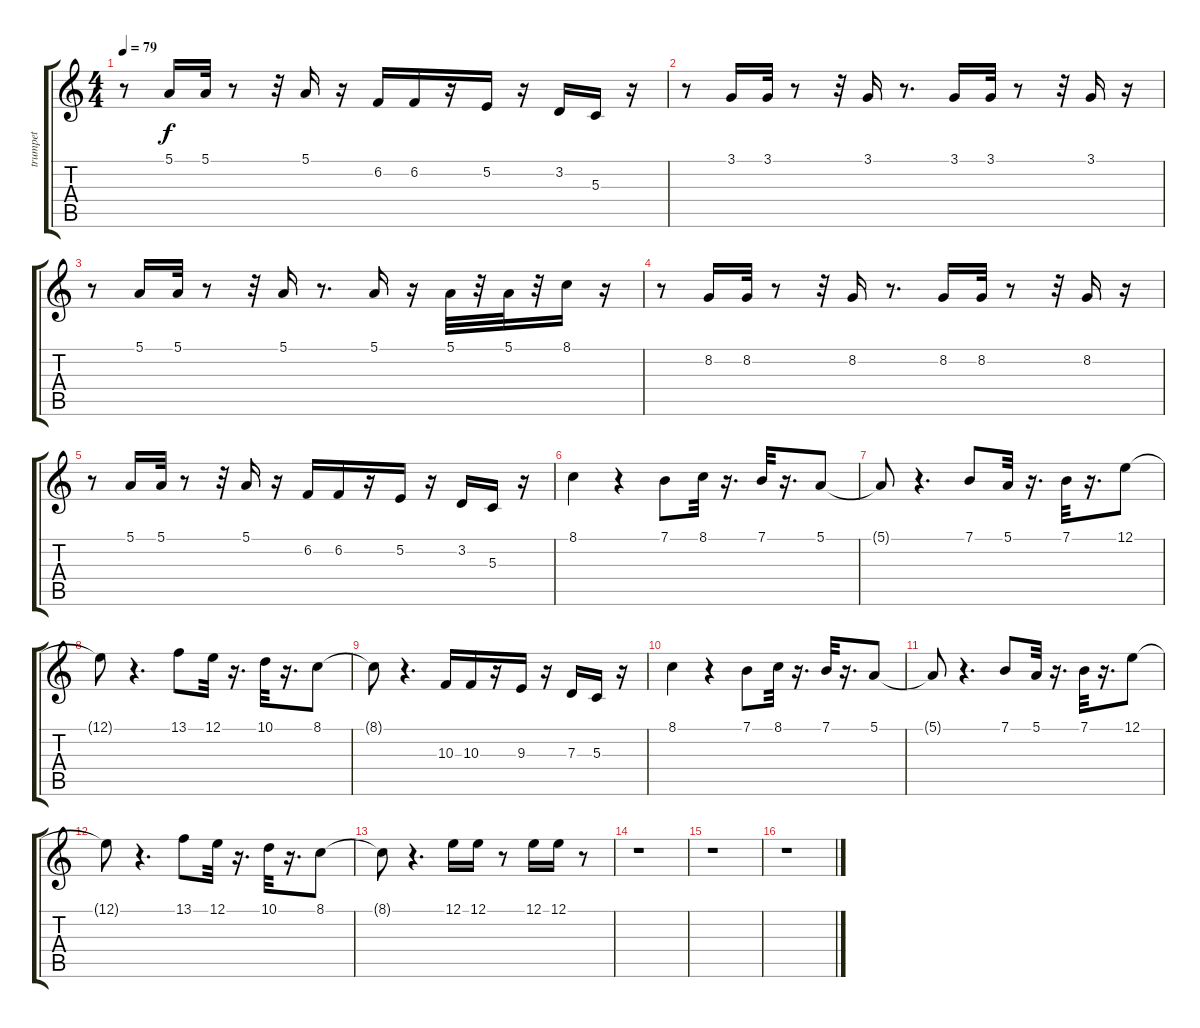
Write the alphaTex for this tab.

\track ("trumpet" "trumpet") {instrument trumpet}
\staff {score tabs}
\tuning (E4 B3 G3 D3 A2 E2) {hide}
\ts (4 4)
\tempo 79
\clef g2
\ks c
r.8{dy f} 5.1.16 5.1.32 r.8 r.32 5.1.16 r.16 6.2.16 6.2.16 r.16 5.2.16 r.16 3.2.16 5.3.16 r.16 |
r.8 3.1.16 3.1.32 r.8 r.32 3.1.16 r.8{d} 3.1.16 3.1.32 r.8 r.32 3.1.16 r.16 |
r.8 5.1.16 5.1.32 r.8 r.32 5.1.16 r.8{d} 5.1.16 r.16 5.1.32 r.32 5.1.32 r.32 8.1.16 r.16 |
r.8 8.2.16 8.2.32 r.8 r.32 8.2.16 r.8{d} 8.2.16 8.2.32 r.8 r.32 8.2.16 r.16 |
r.8 5.1.16 5.1.32 r.8 r.32 5.1.16 r.16 6.2.16 6.2.16 r.16 5.2.16 r.16 3.2.16 5.3.16 r.16 |
8.1.4 r.4 7.1.8 8.1.32 r.16{d} 7.1.32 r.16{d} 5.1.8 |
5.1{t}.8 r.4{d} 7.1.8 5.1.32 r.16{d} 7.1.32 r.16{d} 12.1.8 |
12.1{t}.8 r.4{d} 13.1.8 12.1.32 r.16{d} 10.1.32 r.16{d} 8.1.8 |
8.1{t}.8 r.4{d} 10.3.16 10.3.16 r.16 9.3.16 r.16 7.3.16 5.3.16 r.16 |
8.1.4 r.4 7.1.8 8.1.32 r.16{d} 7.1.32 r.16{d} 5.1.8 |
5.1{t}.8 r.4{d} 7.1.8 5.1.32 r.16{d} 7.1.32 r.16{d} 12.1.8 |
12.1{t}.8 r.4{d} 13.1.8 12.1.32 r.16{d} 10.1.32 r.16{d} 8.1.8 |
8.1{t}.8 r.4{d} 12.1.16 12.1.16 r.8 12.1.16 12.1.16 r.8 |
r.1 |
r.1 |
r.1
